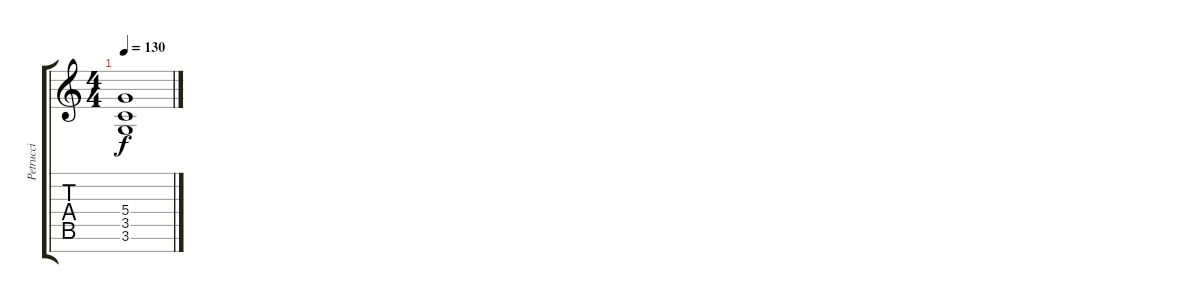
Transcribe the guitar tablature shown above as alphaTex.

\track ("Petrucci" "Petrucci") {instrument distortionguitar}
\staff {score tabs}
\tuning (E4 B3 G3 D3 A2 E2 B1) {hide}
\ts (4 4)
\tempo 130
\clef g2
\ks c
(5.4{t} 3.5{t} 3.6{t}).1{dy f}
